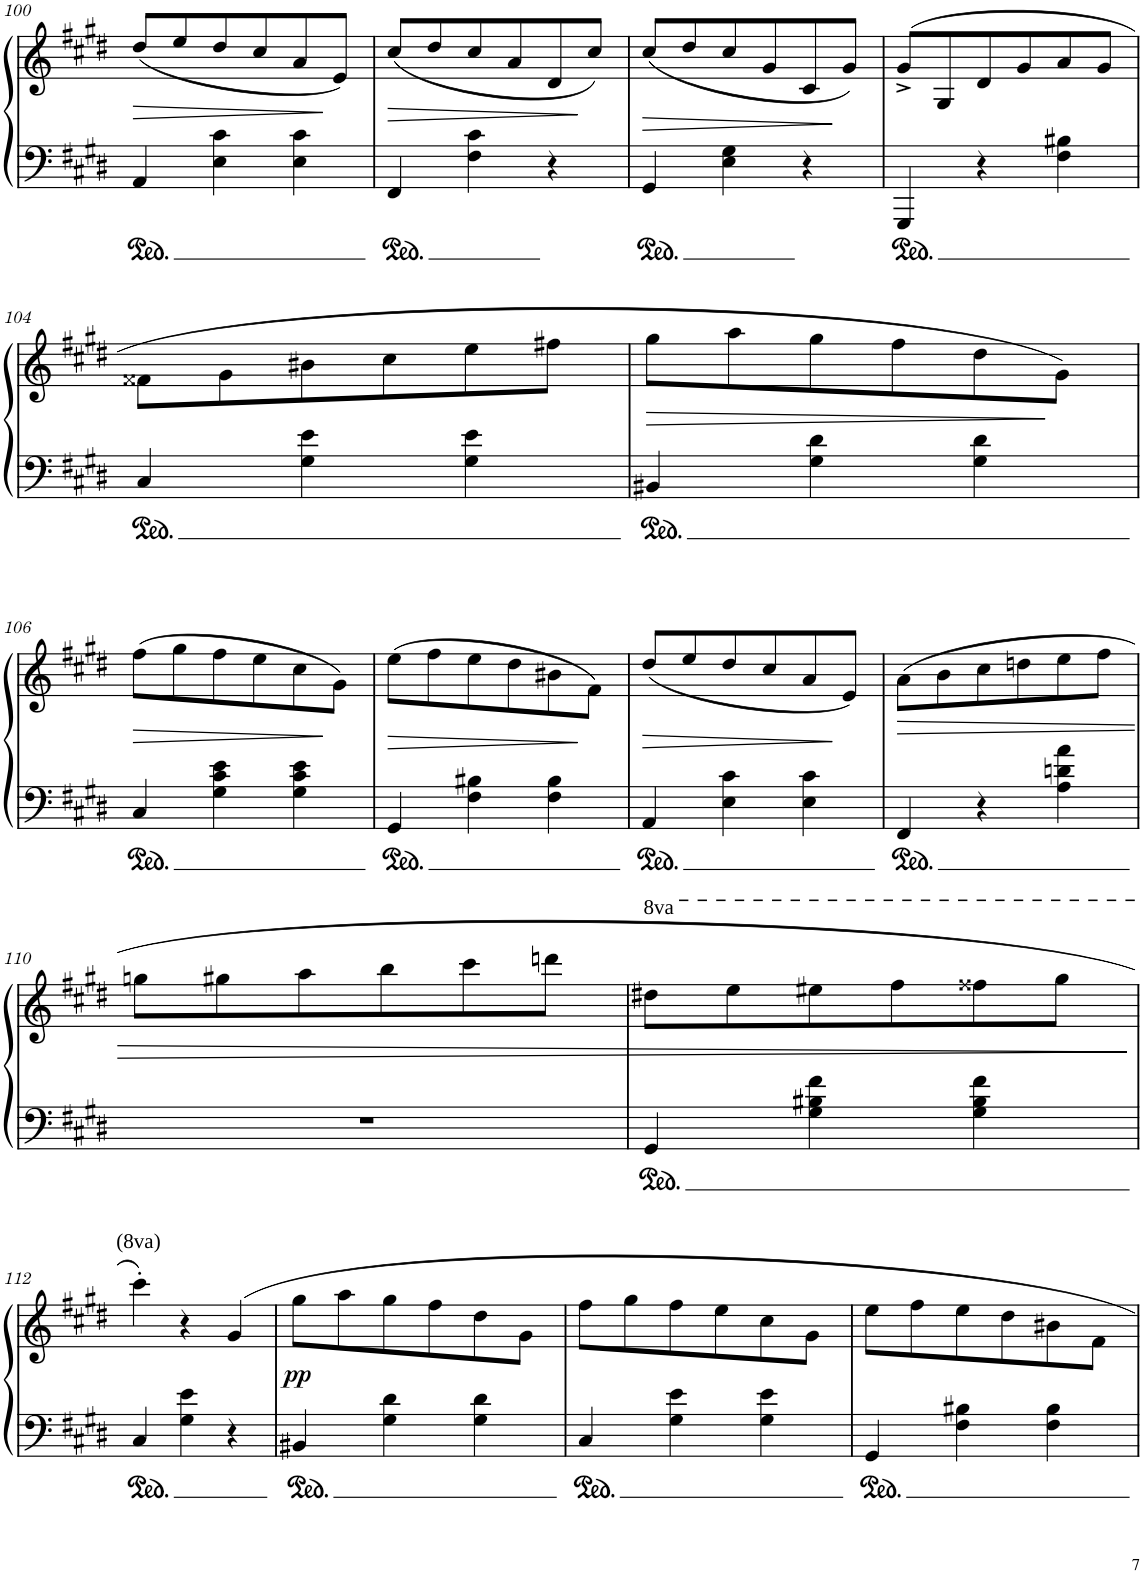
**kern	**kern	**dynam
*part1	*part1	*part1
*staff2	*staff1	*staff1/2
*I"Piano	*	*
*I'Pno	*	*
!!LO:PB:g=z
*clefF4	*clefG2	*
*k[f#c#g#d#]	*k[f#c#g#d#]	*
*M3/4	*M3/4	*
=100	=100	=100
!	!	!LO:HP:b
4AA/	(8dd#^/L	>
.	8ee/	.
4E\ 4c#\	8dd#/	.
.	8cc#/	.
4E\ 4c#\	8a/	.
.	8e/J)	]
=101	=101	=101
!	!	!LO:HP:b
4FF#/	(8cc#^/L	>
.	8dd#/	.
4F#\ 4c#\	8cc#/	.
.	8a/	.
4r	8d#/	.
.	8cc#/J)	]
=102	=102	=102
!	!	!LO:HP:b
4GG#/	(8cc#^/L	>
.	8dd#/	.
4E\ 4G#\	8cc#/	.
.	8g#/	.
4r	8c#/	.
.	8g#/J)	]
=103	=103	=103
4GGG#/	(>8g#^/L	.
.	8G#^/	.
4r	8d#/	.
.	8g#/	.
4F#\ 4B#X\	8a/	.
.	8g#/J	.
!!LO:LB:g=z
=104	=104	=104
4C#/	8f##X\L	.
.	8g#\	.
4G#\ 4e\	8b#X\	.
.	8cc#\	.
4G#\ 4e\	8ee\	.
.	8ff#X\J	.
=105	=105	=105
!	!	!LO:HP:b
4BB#X/	8gg#^\L	>
.	8aa\	.
4G#\ 4d#\	8gg#\	.
.	8ff#\	.
4G#\ 4d#\	8dd#\	.
.	8g#\J)	]
!!LO:LB:g=z
=106	=106	=106
!	!	!LO:HP:b
4C#/	(8ff#^\L	>
.	8gg#\	.
4G#\ 4c#\ 4e\	8ff#\	.
.	8ee\	.
4G#\ 4c#\ 4e\	8cc#\	.
.	8g#\J)	]
=107	=107	=107
!	!	!LO:HP:b
4GG#/	(8ee^\L	>
.	8ff#\	.
4F#\ 4B#X\	8ee\	.
.	8dd#\	.
4F#\ 4B#\	8b#X\	.
.	8f#\J)	]
=108	=108	=108
!	!	!LO:HP:b
4AA/	(8dd#^/L	>
.	8ee/	.
4E\ 4c#\	8dd#/	.
.	8cc#/	.
4E\ 4c#\	8a/	.
.	8e/J)	]
=109	=109	=109
!	!	!LO:HP:b
4FF#/	(8a\L	>
.	8b\	.
4r	8cc#\	.
.	8ddn\	.
4A\ 4dn\ 4a\	8ee\	.
.	8ff#\J	.
!!LO:LB:g=z
=110	=110	=110
2.r	8ggn\L	.
.	8gg#X\	.
.	8aa\	.
.	8bb\	.
.	8ccc#\	.
.	8dddn\J	.
=111	=111	=111
*	*8va	*
4GG#/	8ddd#X\L	.
.	8eee\	.
4G#\ 4B#X\ 4f#\	8eee#X\	.
.	8fff#\	.
4G#\ 4B#\ 4f#\	8fff##X\	.
.	8ggg#\J	.
.	.	]
!!LO:LB:g=z
=112	=112	=112
4C#/	4cccc#'^\)	.
*	*X8va	*
4G#\ 4e\	4r	.
4r	4g#/	.
=113	=113	=113
!	!	!LO:DY:b
4BB#X/	8gg#^\L	pp
.	8aa\	.
4G#\ 4d#\	8gg#\	.
.	8ff#\	.
4G#\ 4d#\	8dd#\	.
.	8g#\J	.
=114	=114	=114
4C#/	8ff#^\L	.
.	8gg#\	.
4G#\ 4e\	8ff#\	.
.	8ee\	.
4G#\ 4e\	8cc#\	.
.	8g#\J	.
=115	=115	=115
4GG#/	8ee^\L	.
.	8ff#\	.
4F#\ 4B#X\	8ee\	.
.	8dd#\	.
4F#\ 4B#\	8b#X\	.
.	8f#\J	.
=	=	=
*-	*-	*-
